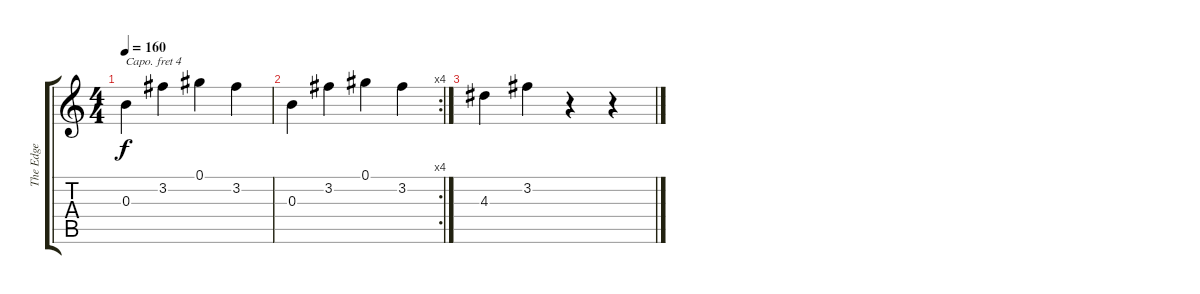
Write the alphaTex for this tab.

\track ("The Edge" "The Edge") {instrument acousticguitarnylon}
\staff {score tabs}
\capo 4
\tuning (E4 B3 G3 D3 A2 E2) {hide}
\ts (4 4)
\tempo 160
\clef g2
\ks c
0.3.4{dy f} 3.2.4 0.1.4 3.2.4 |
\rc 4
0.3.4 3.2.4 0.1.4 3.2.4 |
4.3.4 3.2.4 r.4 r.4
